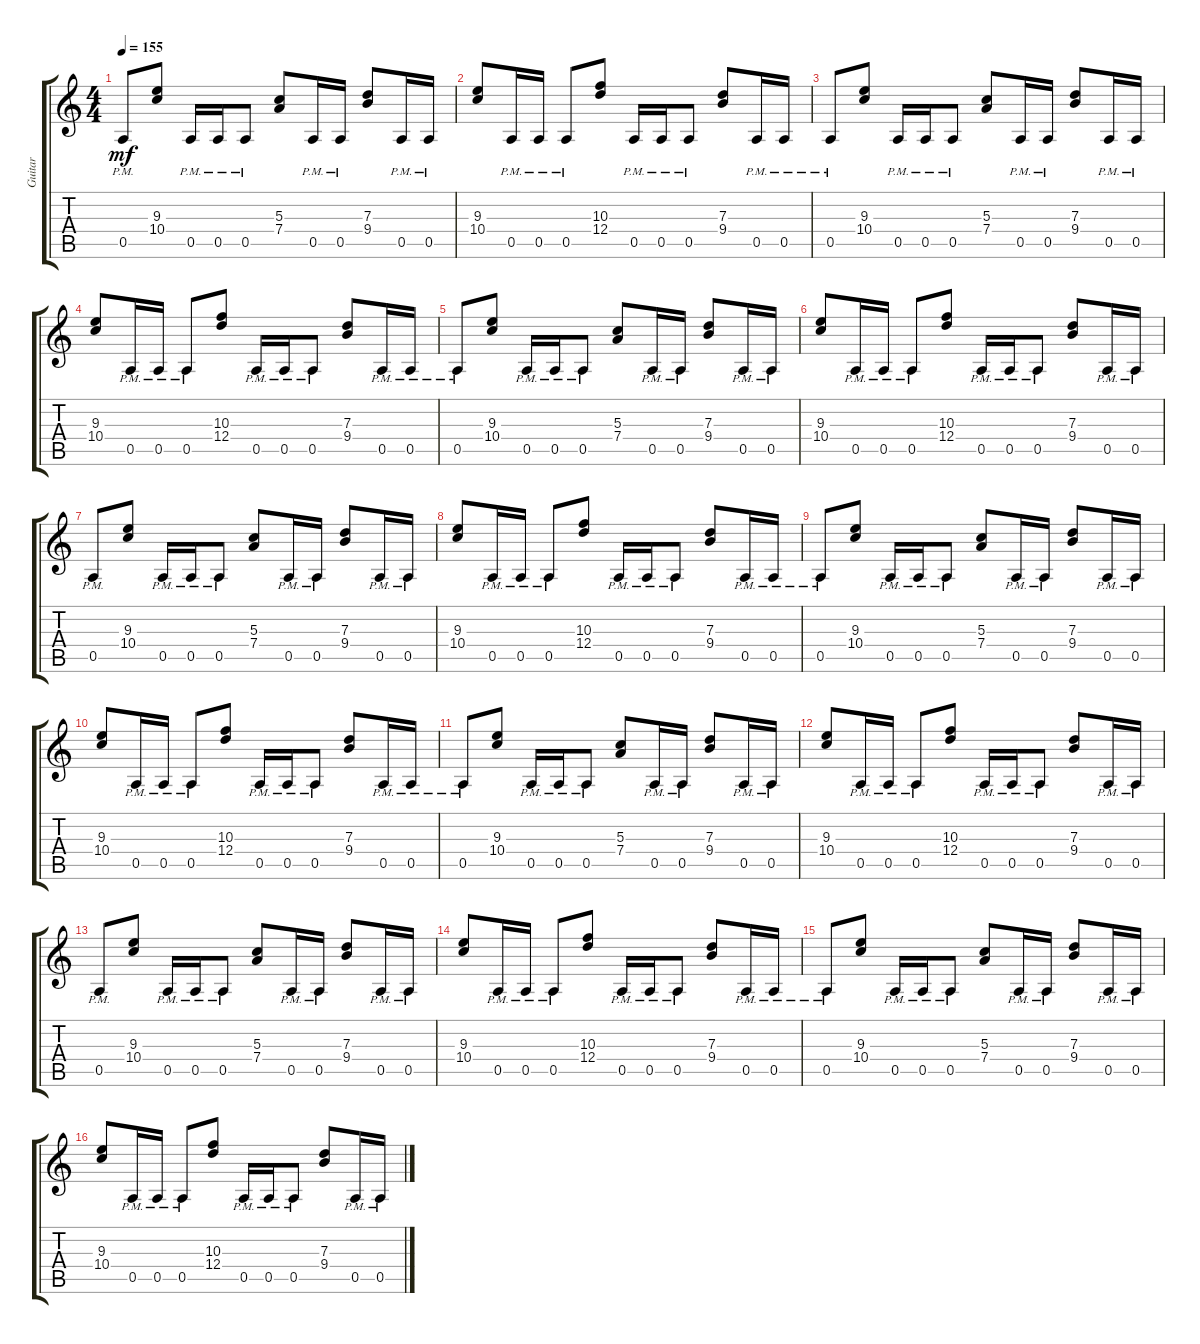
\track ("Guitar" "Guitar") {instrument overdrivenguitar}
\staff {score tabs}
\tuning (E4 B3 G3 D3 A2 E2) {hide}
\ts (4 4)
\tempo 155
\clef g2
\ks c
0.5{pm}.8{dy mf} (9.3 10.4).8 0.5{pm}.16 0.5{pm}.16 0.5{pm}.8 (5.3 7.4).8 0.5{pm}.16 0.5{pm}.16 (7.3 9.4).8 0.5{pm}.16 0.5{pm}.16 |
(9.3 10.4).8 0.5{pm}.16 0.5{pm}.16 0.5{pm}.8 (10.3 12.4).8 0.5{pm}.16 0.5{pm}.16 0.5{pm}.8 (7.3 9.4).8 0.5{pm}.16 0.5{pm}.16 |
0.5{pm}.8 (9.3 10.4).8 0.5{pm}.16 0.5{pm}.16 0.5{pm}.8 (5.3 7.4).8 0.5{pm}.16 0.5{pm}.16 (7.3 9.4).8 0.5{pm}.16 0.5{pm}.16 |
(9.3 10.4).8 0.5{pm}.16 0.5{pm}.16 0.5{pm}.8 (10.3 12.4).8 0.5{pm}.16 0.5{pm}.16 0.5{pm}.8 (7.3 9.4).8 0.5{pm}.16 0.5{pm}.16 |
0.5{pm}.8 (9.3 10.4).8 0.5{pm}.16 0.5{pm}.16 0.5{pm}.8 (5.3 7.4).8 0.5{pm}.16 0.5{pm}.16 (7.3 9.4).8 0.5{pm}.16 0.5{pm}.16 |
(9.3 10.4).8 0.5{pm}.16 0.5{pm}.16 0.5{pm}.8 (10.3 12.4).8 0.5{pm}.16 0.5{pm}.16 0.5{pm}.8 (7.3 9.4).8 0.5{pm}.16 0.5{pm}.16 |
0.5{pm}.8 (9.3 10.4).8 0.5{pm}.16 0.5{pm}.16 0.5{pm}.8 (5.3 7.4).8 0.5{pm}.16 0.5{pm}.16 (7.3 9.4).8 0.5{pm}.16 0.5{pm}.16 |
(9.3 10.4).8 0.5{pm}.16 0.5{pm}.16 0.5{pm}.8 (10.3 12.4).8 0.5{pm}.16 0.5{pm}.16 0.5{pm}.8 (7.3 9.4).8 0.5{pm}.16 0.5{pm}.16 |
0.5{pm}.8 (9.3 10.4).8 0.5{pm}.16 0.5{pm}.16 0.5{pm}.8 (5.3 7.4).8 0.5{pm}.16 0.5{pm}.16 (7.3 9.4).8 0.5{pm}.16 0.5{pm}.16 |
(9.3 10.4).8 0.5{pm}.16 0.5{pm}.16 0.5{pm}.8 (10.3 12.4).8 0.5{pm}.16 0.5{pm}.16 0.5{pm}.8 (7.3 9.4).8 0.5{pm}.16 0.5{pm}.16 |
0.5{pm}.8 (9.3 10.4).8 0.5{pm}.16 0.5{pm}.16 0.5{pm}.8 (5.3 7.4).8 0.5{pm}.16 0.5{pm}.16 (7.3 9.4).8 0.5{pm}.16 0.5{pm}.16 |
(9.3 10.4).8 0.5{pm}.16 0.5{pm}.16 0.5{pm}.8 (10.3 12.4).8 0.5{pm}.16 0.5{pm}.16 0.5{pm}.8 (7.3 9.4).8 0.5{pm}.16 0.5{pm}.16 |
0.5{pm}.8 (9.3 10.4).8 0.5{pm}.16 0.5{pm}.16 0.5{pm}.8 (5.3 7.4).8 0.5{pm}.16 0.5{pm}.16 (7.3 9.4).8 0.5{pm}.16 0.5{pm}.16 |
(9.3 10.4).8 0.5{pm}.16 0.5{pm}.16 0.5{pm}.8 (10.3 12.4).8 0.5{pm}.16 0.5{pm}.16 0.5{pm}.8 (7.3 9.4).8 0.5{pm}.16 0.5{pm}.16 |
0.5{pm}.8 (9.3 10.4).8 0.5{pm}.16 0.5{pm}.16 0.5{pm}.8 (5.3 7.4).8 0.5{pm}.16 0.5{pm}.16 (7.3 9.4).8 0.5{pm}.16 0.5{pm}.16 |
(9.3 10.4).8 0.5{pm}.16 0.5{pm}.16 0.5{pm}.8 (10.3 12.4).8 0.5{pm}.16 0.5{pm}.16 0.5{pm}.8 (7.3 9.4).8 0.5{pm}.16 0.5{pm}.16
